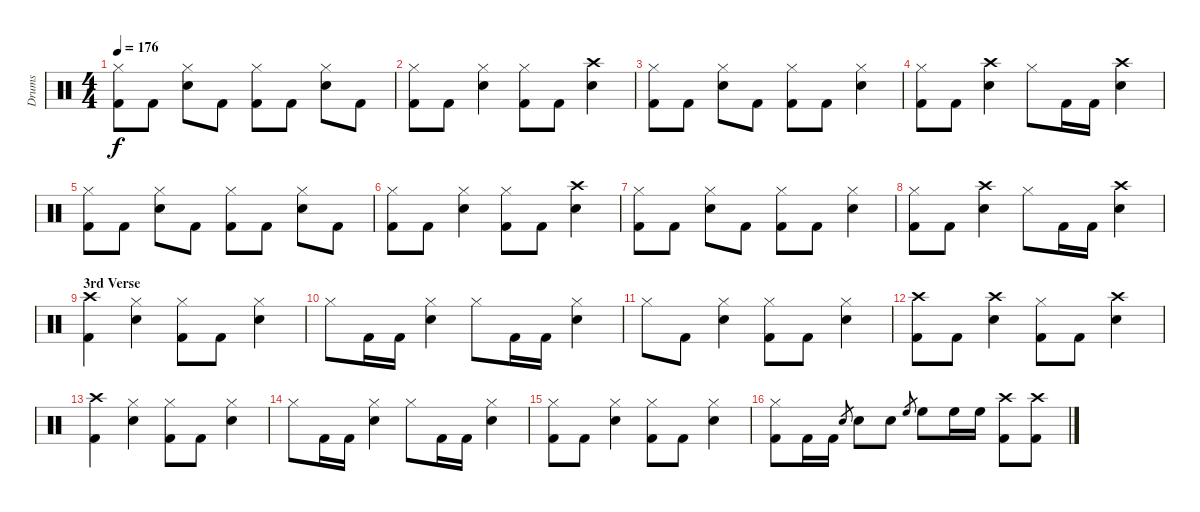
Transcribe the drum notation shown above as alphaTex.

\track ("Drums" "Drums") {instrument percussion}
\staff {score}
\articulation defaults
\ts (4 4)
\tempo 176
\clef neutral
\ks c
("Hi-Hat (closed)" "Kick (hit) 2").8{dy f} "Kick (hit) 2".8 ("Hi-Hat (closed)" "Snare (hit) 2").8 "Kick (hit) 2".8 ("Hi-Hat (closed)" "Kick (hit) 2").8 "Kick (hit) 2".8 ("Hi-Hat (closed)" "Snare (hit) 2").8 "Kick (hit) 2".8 |
("Hi-Hat (closed)" "Kick (hit) 2").8 "Kick (hit) 2".8 ("Hi-Hat (closed)" "Snare (hit) 2").4 ("Hi-Hat (closed)" "Kick (hit) 2").8 "Kick (hit) 2".8 ("Crash high (hit)" "Snare (hit) 2").4 |
("Hi-Hat (closed)" "Kick (hit) 2").8 "Kick (hit) 2".8 ("Hi-Hat (closed)" "Snare (hit) 2").8 "Kick (hit) 2".8 ("Hi-Hat (closed)" "Kick (hit) 2").8 "Kick (hit) 2".8 ("Hi-Hat (closed)" "Snare (hit) 2").4 |
("Hi-Hat (closed)" "Kick (hit) 2").8 "Kick (hit) 2".8 ("Crash high (hit)" "Snare (hit) 2").4 "Hi-Hat (closed)".8 "Kick (hit) 2".16 "Kick (hit) 2".16 ("Crash high (hit)" "Snare (hit) 2").4 |
("Hi-Hat (closed)" "Kick (hit) 2").8 "Kick (hit) 2".8 ("Hi-Hat (closed)" "Snare (hit) 2").8 "Kick (hit) 2".8 ("Hi-Hat (closed)" "Kick (hit) 2").8 "Kick (hit) 2".8 ("Hi-Hat (closed)" "Snare (hit) 2").8 "Kick (hit) 2".8 |
("Hi-Hat (closed)" "Kick (hit) 2").8 "Kick (hit) 2".8 ("Hi-Hat (closed)" "Snare (hit) 2").4 ("Hi-Hat (closed)" "Kick (hit) 2").8 "Kick (hit) 2".8 ("Crash high (hit)" "Snare (hit) 2").4 |
("Hi-Hat (closed)" "Kick (hit) 2").8 "Kick (hit) 2".8 ("Hi-Hat (closed)" "Snare (hit) 2").8 "Kick (hit) 2".8 ("Hi-Hat (closed)" "Kick (hit) 2").8 "Kick (hit) 2".8 ("Hi-Hat (closed)" "Snare (hit) 2").4 |
("Hi-Hat (closed)" "Kick (hit) 2").8 "Kick (hit) 2".8 ("Crash high (hit)" "Snare (hit) 2").4 "Hi-Hat (closed)".8 "Kick (hit) 2".16 "Kick (hit) 2".16 ("Crash high (hit)" "Snare (hit) 2").4 |
\section ("" "3rd Verse")
("Crash high (hit)" "Kick (hit) 2").4 ("Hi-Hat (closed)" "Snare (hit) 2").4 ("Hi-Hat (closed)" "Kick (hit) 2").8 "Kick (hit) 2".8 ("Hi-Hat (closed)" "Snare (hit) 2").4 |
"Hi-Hat (closed)".8 "Kick (hit) 2".16 "Kick (hit) 2".16 ("Hi-Hat (closed)" "Snare (hit) 2").4 "Hi-Hat (closed)".8 "Kick (hit) 2".16 "Kick (hit) 2".16 ("Hi-Hat (closed)" "Snare (hit) 2").4 |
"Hi-Hat (closed)".8 "Kick (hit) 2".8 ("Hi-Hat (closed)" "Snare (hit) 2").4 ("Hi-Hat (closed)" "Kick (hit) 2").8 "Kick (hit) 2".8 ("Hi-Hat (closed)" "Snare (hit) 2").4 |
("Crash high (hit)" "Kick (hit) 2").8 "Kick (hit) 2".8 ("Crash high (hit)" "Snare (hit) 2").4 ("Hi-Hat (closed)" "Kick (hit) 2").8 "Kick (hit) 2".8 ("Crash high (hit)" "Snare (hit) 2").4 |
("Crash high (hit)" "Kick (hit) 2").4 ("Hi-Hat (closed)" "Snare (hit) 2").4 ("Hi-Hat (closed)" "Kick (hit) 2").8 "Kick (hit) 2".8 ("Hi-Hat (closed)" "Snare (hit) 2").4 |
"Hi-Hat (closed)".8 "Kick (hit) 2".16 "Kick (hit) 2".16 ("Hi-Hat (closed)" "Snare (hit) 2").4 "Hi-Hat (closed)".8 "Kick (hit) 2".16 "Kick (hit) 2".16 ("Hi-Hat (closed)" "Snare (hit) 2").4 |
("Hi-Hat (closed)" "Kick (hit) 2").8 "Kick (hit) 2".8 ("Hi-Hat (closed)" "Snare (hit) 2").4 ("Hi-Hat (closed)" "Kick (hit) 2").8 "Kick (hit) 2".8 ("Hi-Hat (closed)" "Snare (hit) 2").4 |
("Hi-Hat (closed)" "Kick (hit) 2").8 "Kick (hit) 2".16 "Kick (hit) 2".16 "Snare (hit) 2".8{gr} "Snare (hit) 2".8 "Snare (hit) 2".8 "High Floor Tom (hit)".8{gr} "High Floor Tom (hit)".8 "High Floor Tom (hit)".16 "High Floor Tom (hit)".16 ("Crash high (hit)" "Kick (hit) 2").8 ("Crash high (hit)" "Kick (hit) 2").8
